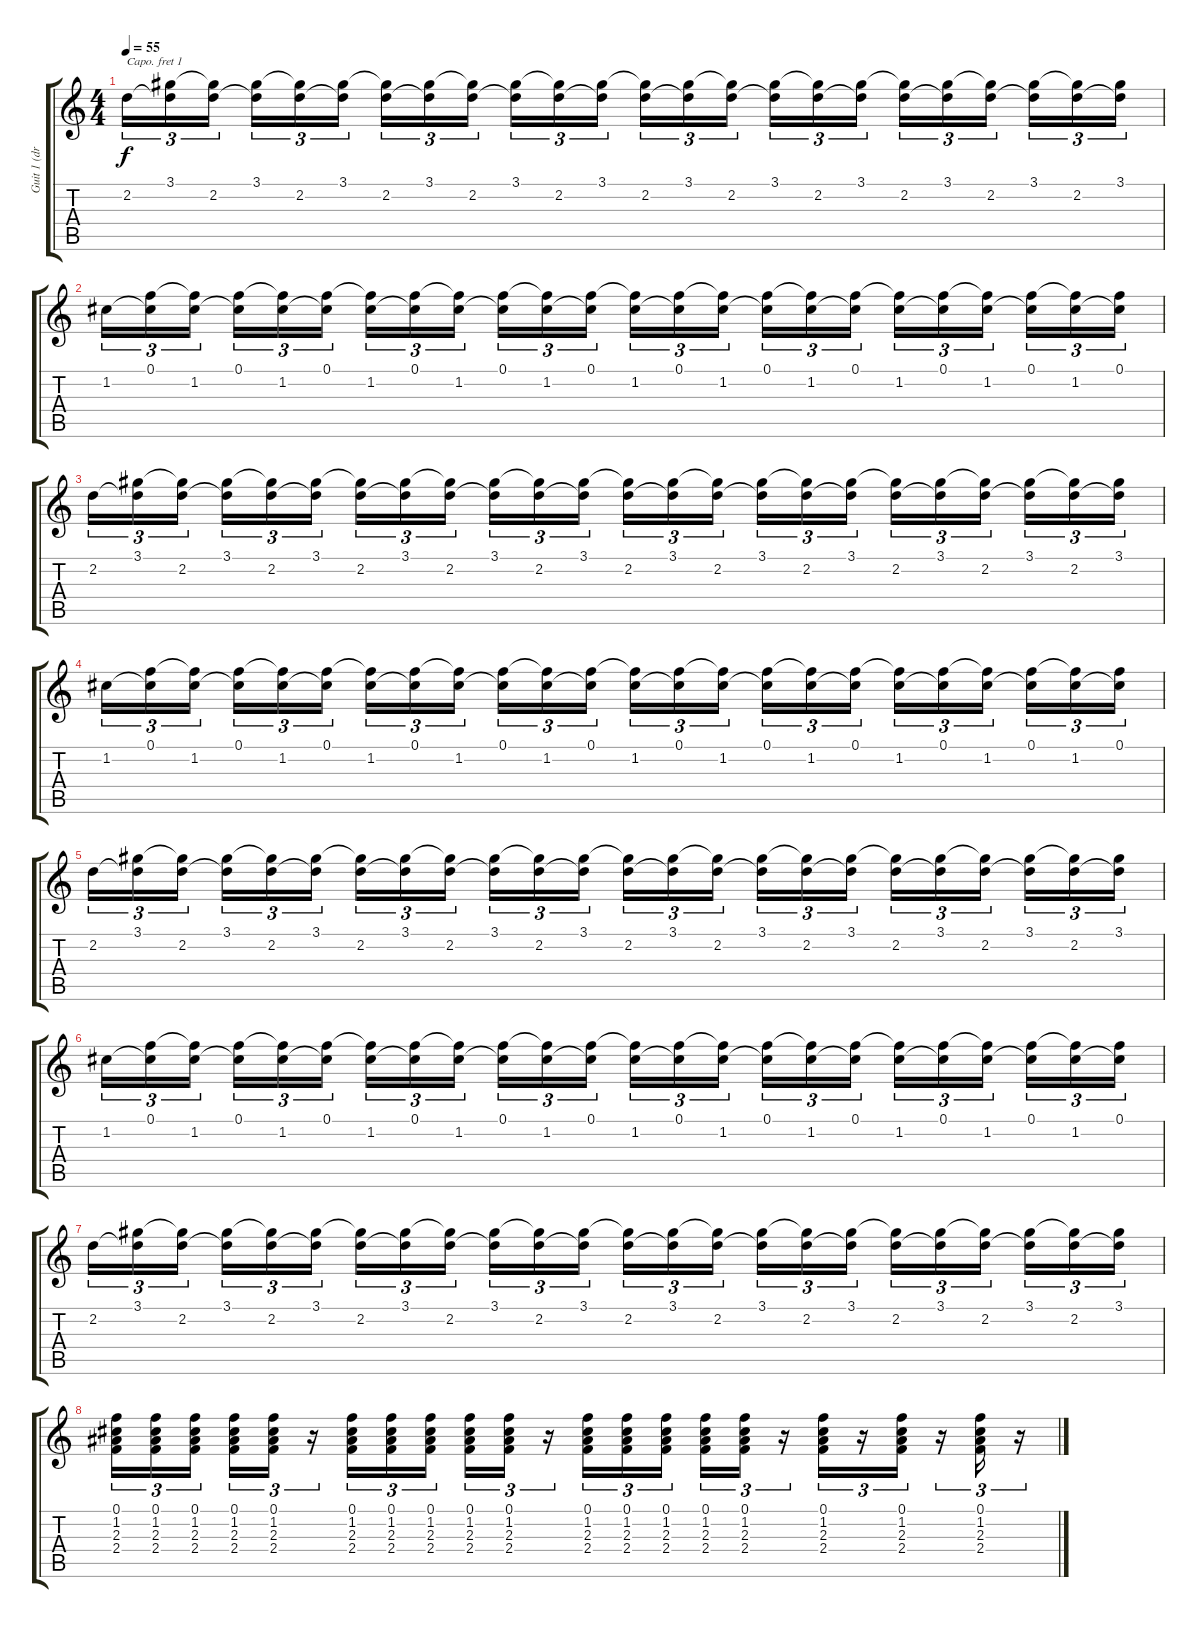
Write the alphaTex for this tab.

\track ("Guit 1 (dropped D)" "Guit 1 (dr") {instrument electricguitarjazz}
\staff {score tabs}
\capo 1
\tuning (E4 B3 G3 D3 A2 D2) {hide}
\ts (4 4)
\tempo 55
\clef g2
\ks c
2.2.16{tu (3 2) dy f} (3.1 2.2{t}).16{tu (3 2)} (3.1{t} 2.2).16{tu (3 2)} (3.1 2.2{t}).16{tu (3 2)} (3.1{t} 2.2).16{tu (3 2)} (3.1 2.2{t}).16{tu (3 2)} (3.1{t} 2.2).16{tu (3 2)} (3.1 2.2{t}).16{tu (3 2)} (3.1{t} 2.2).16{tu (3 2)} (3.1 2.2{t}).16{tu (3 2)} (3.1{t} 2.2).16{tu (3 2)} (3.1 2.2{t}).16{tu (3 2)} (3.1{t} 2.2).16{tu (3 2)} (3.1 2.2{t}).16{tu (3 2)} (3.1{t} 2.2).16{tu (3 2)} (3.1 2.2{t}).16{tu (3 2)} (3.1{t} 2.2).16{tu (3 2)} (3.1 2.2{t}).16{tu (3 2)} (3.1{t} 2.2).16{tu (3 2)} (3.1 2.2{t}).16{tu (3 2)} (3.1{t} 2.2).16{tu (3 2)} (3.1 2.2{t}).16{tu (3 2)} (3.1{t} 2.2).16{tu (3 2)} (3.1 2.2{t}).16{tu (3 2)} |
1.2.16{tu (3 2)} (0.1 1.2{t}).16{tu (3 2)} (0.1{t} 1.2).16{tu (3 2)} (0.1 1.2{t}).16{tu (3 2)} (0.1{t} 1.2).16{tu (3 2)} (0.1 1.2{t}).16{tu (3 2)} (0.1{t} 1.2).16{tu (3 2)} (0.1 1.2{t}).16{tu (3 2)} (0.1{t} 1.2).16{tu (3 2)} (0.1 1.2{t}).16{tu (3 2)} (0.1{t} 1.2).16{tu (3 2)} (0.1 1.2{t}).16{tu (3 2)} (0.1{t} 1.2).16{tu (3 2)} (0.1 1.2{t}).16{tu (3 2)} (0.1{t} 1.2).16{tu (3 2)} (0.1 1.2{t}).16{tu (3 2)} (0.1{t} 1.2).16{tu (3 2)} (0.1 1.2{t}).16{tu (3 2)} (0.1{t} 1.2).16{tu (3 2)} (0.1 1.2{t}).16{tu (3 2)} (0.1{t} 1.2).16{tu (3 2)} (0.1 1.2{t}).16{tu (3 2)} (0.1{t} 1.2).16{tu (3 2)} (0.1 1.2{t}).16{tu (3 2)} |
2.2.16{tu (3 2)} (3.1 2.2{t}).16{tu (3 2)} (3.1{t} 2.2).16{tu (3 2)} (3.1 2.2{t}).16{tu (3 2)} (3.1{t} 2.2).16{tu (3 2)} (3.1 2.2{t}).16{tu (3 2)} (3.1{t} 2.2).16{tu (3 2)} (3.1 2.2{t}).16{tu (3 2)} (3.1{t} 2.2).16{tu (3 2)} (3.1 2.2{t}).16{tu (3 2)} (3.1{t} 2.2).16{tu (3 2)} (3.1 2.2{t}).16{tu (3 2)} (3.1{t} 2.2).16{tu (3 2)} (3.1 2.2{t}).16{tu (3 2)} (3.1{t} 2.2).16{tu (3 2)} (3.1 2.2{t}).16{tu (3 2)} (3.1{t} 2.2).16{tu (3 2)} (3.1 2.2{t}).16{tu (3 2)} (3.1{t} 2.2).16{tu (3 2)} (3.1 2.2{t}).16{tu (3 2)} (3.1{t} 2.2).16{tu (3 2)} (3.1 2.2{t}).16{tu (3 2)} (3.1{t} 2.2).16{tu (3 2)} (3.1 2.2{t}).16{tu (3 2)} |
\section ("" "")
1.2.16{tu (3 2)} (0.1 1.2{t}).16{tu (3 2)} (0.1{t} 1.2).16{tu (3 2)} (0.1 1.2{t}).16{tu (3 2)} (0.1{t} 1.2).16{tu (3 2)} (0.1 1.2{t}).16{tu (3 2)} (0.1{t} 1.2).16{tu (3 2)} (0.1 1.2{t}).16{tu (3 2)} (0.1{t} 1.2).16{tu (3 2)} (0.1 1.2{t}).16{tu (3 2)} (0.1{t} 1.2).16{tu (3 2)} (0.1 1.2{t}).16{tu (3 2)} (0.1{t} 1.2).16{tu (3 2)} (0.1 1.2{t}).16{tu (3 2)} (0.1{t} 1.2).16{tu (3 2)} (0.1 1.2{t}).16{tu (3 2)} (0.1{t} 1.2).16{tu (3 2)} (0.1 1.2{t}).16{tu (3 2)} (0.1{t} 1.2).16{tu (3 2)} (0.1 1.2{t}).16{tu (3 2)} (0.1{t} 1.2).16{tu (3 2)} (0.1 1.2{t}).16{tu (3 2)} (0.1{t} 1.2).16{tu (3 2)} (0.1 1.2{t}).16{tu (3 2)} |
2.2.16{tu (3 2)} (3.1 2.2{t}).16{tu (3 2)} (3.1{t} 2.2).16{tu (3 2)} (3.1 2.2{t}).16{tu (3 2)} (3.1{t} 2.2).16{tu (3 2)} (3.1 2.2{t}).16{tu (3 2)} (3.1{t} 2.2).16{tu (3 2)} (3.1 2.2{t}).16{tu (3 2)} (3.1{t} 2.2).16{tu (3 2)} (3.1 2.2{t}).16{tu (3 2)} (3.1{t} 2.2).16{tu (3 2)} (3.1 2.2{t}).16{tu (3 2)} (3.1{t} 2.2).16{tu (3 2)} (3.1 2.2{t}).16{tu (3 2)} (3.1{t} 2.2).16{tu (3 2)} (3.1 2.2{t}).16{tu (3 2)} (3.1{t} 2.2).16{tu (3 2)} (3.1 2.2{t}).16{tu (3 2)} (3.1{t} 2.2).16{tu (3 2)} (3.1 2.2{t}).16{tu (3 2)} (3.1{t} 2.2).16{tu (3 2)} (3.1 2.2{t}).16{tu (3 2)} (3.1{t} 2.2).16{tu (3 2)} (3.1 2.2{t}).16{tu (3 2)} |
1.2.16{tu (3 2)} (0.1 1.2{t}).16{tu (3 2)} (0.1{t} 1.2).16{tu (3 2)} (0.1 1.2{t}).16{tu (3 2)} (0.1{t} 1.2).16{tu (3 2)} (0.1 1.2{t}).16{tu (3 2)} (0.1{t} 1.2).16{tu (3 2)} (0.1 1.2{t}).16{tu (3 2)} (0.1{t} 1.2).16{tu (3 2)} (0.1 1.2{t}).16{tu (3 2)} (0.1{t} 1.2).16{tu (3 2)} (0.1 1.2{t}).16{tu (3 2)} (0.1{t} 1.2).16{tu (3 2)} (0.1 1.2{t}).16{tu (3 2)} (0.1{t} 1.2).16{tu (3 2)} (0.1 1.2{t}).16{tu (3 2)} (0.1{t} 1.2).16{tu (3 2)} (0.1 1.2{t}).16{tu (3 2)} (0.1{t} 1.2).16{tu (3 2)} (0.1 1.2{t}).16{tu (3 2)} (0.1{t} 1.2).16{tu (3 2)} (0.1 1.2{t}).16{tu (3 2)} (0.1{t} 1.2).16{tu (3 2)} (0.1 1.2{t}).16{tu (3 2)} |
2.2.16{tu (3 2)} (3.1 2.2{t}).16{tu (3 2)} (3.1{t} 2.2).16{tu (3 2)} (3.1 2.2{t}).16{tu (3 2)} (3.1{t} 2.2).16{tu (3 2)} (3.1 2.2{t}).16{tu (3 2)} (3.1{t} 2.2).16{tu (3 2)} (3.1 2.2{t}).16{tu (3 2)} (3.1{t} 2.2).16{tu (3 2)} (3.1 2.2{t}).16{tu (3 2)} (3.1{t} 2.2).16{tu (3 2)} (3.1 2.2{t}).16{tu (3 2)} (3.1{t} 2.2).16{tu (3 2)} (3.1 2.2{t}).16{tu (3 2)} (3.1{t} 2.2).16{tu (3 2)} (3.1 2.2{t}).16{tu (3 2)} (3.1{t} 2.2).16{tu (3 2)} (3.1 2.2{t}).16{tu (3 2)} (3.1{t} 2.2).16{tu (3 2)} (3.1 2.2{t}).16{tu (3 2)} (3.1{t} 2.2).16{tu (3 2)} (3.1 2.2{t}).16{tu (3 2)} (3.1{t} 2.2).16{tu (3 2)} (3.1 2.2{t}).16{tu (3 2)} |
(0.1 1.2 2.3 2.4).16{tu (3 2)} (0.1 1.2 2.3 2.4).16{tu (3 2)} (0.1 1.2 2.3 2.4).16{tu (3 2)} (0.1 1.2 2.3 2.4).16{tu (3 2)} (0.1 1.2 2.3 2.4).16{tu (3 2)} r.16{tu (3 2)} (0.1 1.2 2.3 2.4).16{tu (3 2)} (0.1 1.2 2.3 2.4).16{tu (3 2)} (0.1 1.2 2.3 2.4).16{tu (3 2)} (0.1 1.2 2.3 2.4).16{tu (3 2)} (0.1 1.2 2.3 2.4).16{tu (3 2)} r.16{tu (3 2)} (0.1 1.2 2.3 2.4).16{tu (3 2)} (0.1 1.2 2.3 2.4).16{tu (3 2)} (0.1 1.2 2.3 2.4).16{tu (3 2)} (0.1 1.2 2.3 2.4).16{tu (3 2)} (0.1 1.2 2.3 2.4).16{tu (3 2)} r.16{tu (3 2)} (0.1 1.2 2.3 2.4).16{tu (3 2)} r.16{tu (3 2)} (0.1 1.2 2.3 2.4).16{tu (3 2)} r.16{tu (3 2)} (0.1 1.2 2.3 2.4).16{tu (3 2)} r.16{tu (3 2)}
